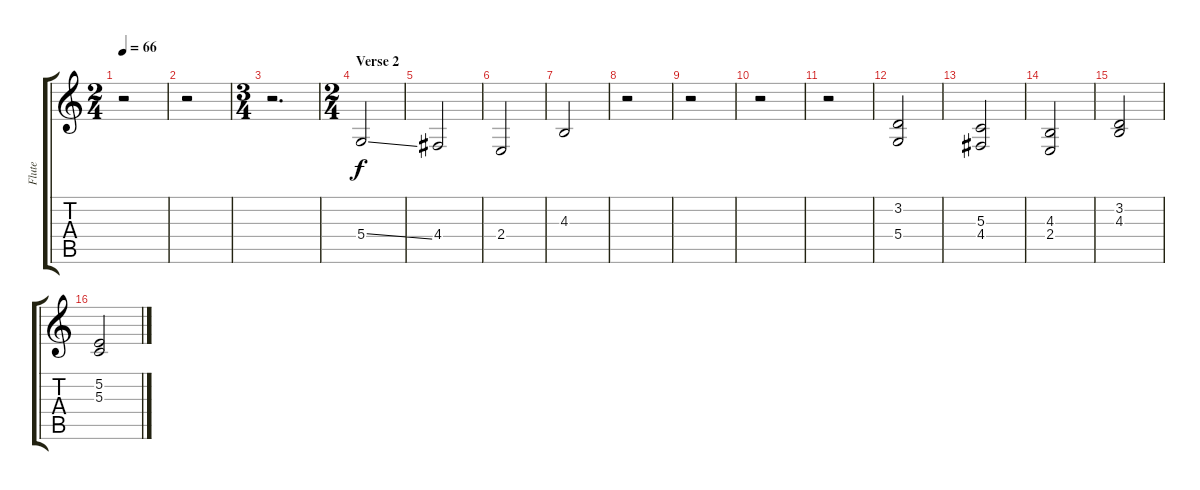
\track ("Flute" "Flute") {instrument flute}
\staff {score tabs}
\tuning (E4 B3 G3 D3 A2 E2) {hide}
\ts (2 4)
\tempo 66
\clef g2
\ks c
r.2{dy f} |
r.2 |
\ts (3 4)
r.2{d} |
\ts (2 4)
\section ("" "Verse 2")
5.4{ss}.2 |
4.4.2 |
2.4.2 |
4.3.2 |
r.2 |
r.2 |
r.2 |
r.2 |
(3.2 5.4).2 |
(5.3 4.4).2 |
(4.3 2.4).2 |
(3.2 4.3).2 |
(5.2 5.3).2
